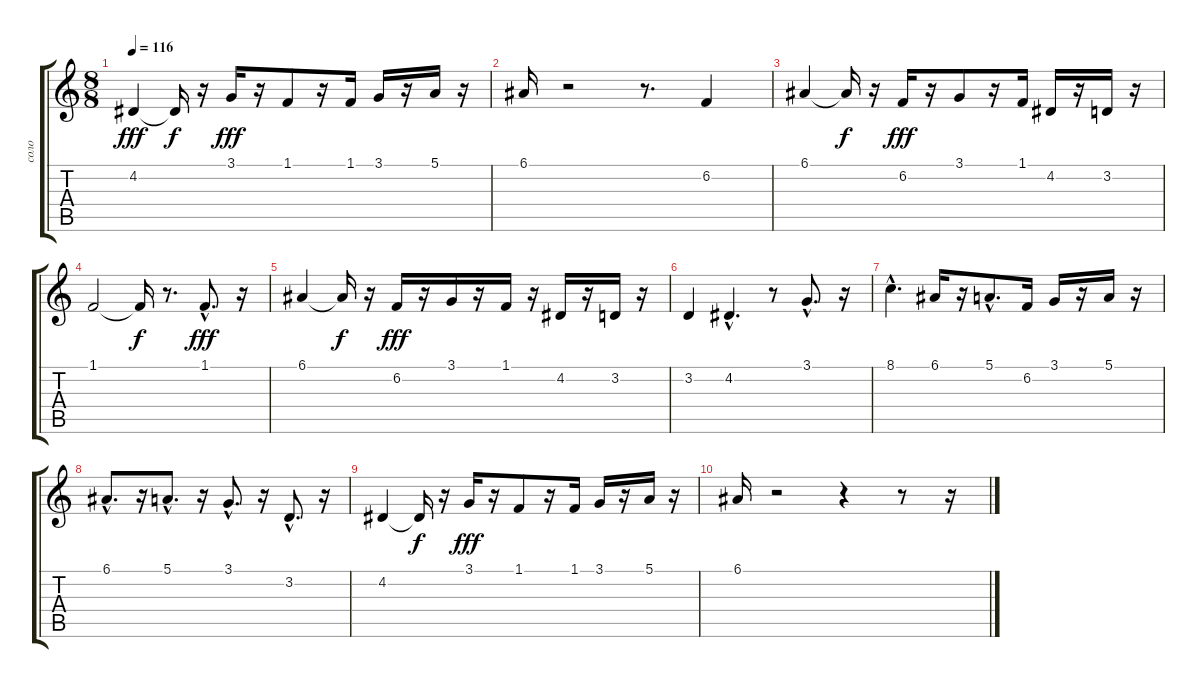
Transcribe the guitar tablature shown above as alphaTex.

\track ("соло" "соло") {instrument trumpet}
\staff {score tabs}
\tuning (E4 B3 G3 D3 A2 E2) {hide}
\ts (8 8)
\tempo 116
\clef g2
\ks c
4.2.4{dy fff} 4.2{t}.16{dy f} r.16 3.1.16{dy fff} r.16 1.1.8 r.16 1.1.16 3.1.16 r.16 5.1.16 r.16 |
6.1.16 r.2 r.8{d} 6.2.4 |
6.1.4 6.1{t}.16{dy f} r.16 6.2.16{dy fff} r.16 3.1.8 r.16 1.1.16 4.2.16 r.16 3.2.16 r.16 |
1.1.2 1.1{t}.16{dy f} r.8{d} 1.1{hac}.8{d dy fff} r.16 |
6.1.4 6.1{t}.16{dy f} r.16 6.2.16{dy fff} r.16 3.1.16 r.16 1.1.16 r.16 4.2.16 r.16 3.2.16 r.16 |
3.2.4 4.2{hac}.4{d} r.8 3.1{hac}.8{d} r.16 |
8.1{hac}.4{d} 6.1.16 r.16 5.1{hac}.8{d} 6.2.16 3.1.16 r.16 5.1.16 r.16 |
6.1{hac}.8{d} r.16 5.1{hac}.8{d} r.16 3.1{hac}.8{d} r.16 3.2{hac}.8{d} r.16 |
4.2.4 4.2{t}.16{dy f} r.16 3.1.16{dy fff} r.16 1.1.8 r.16 1.1.16 3.1.16 r.16 5.1.16 r.16 |
6.1.16 r.2 r.4 r.8 r.16
